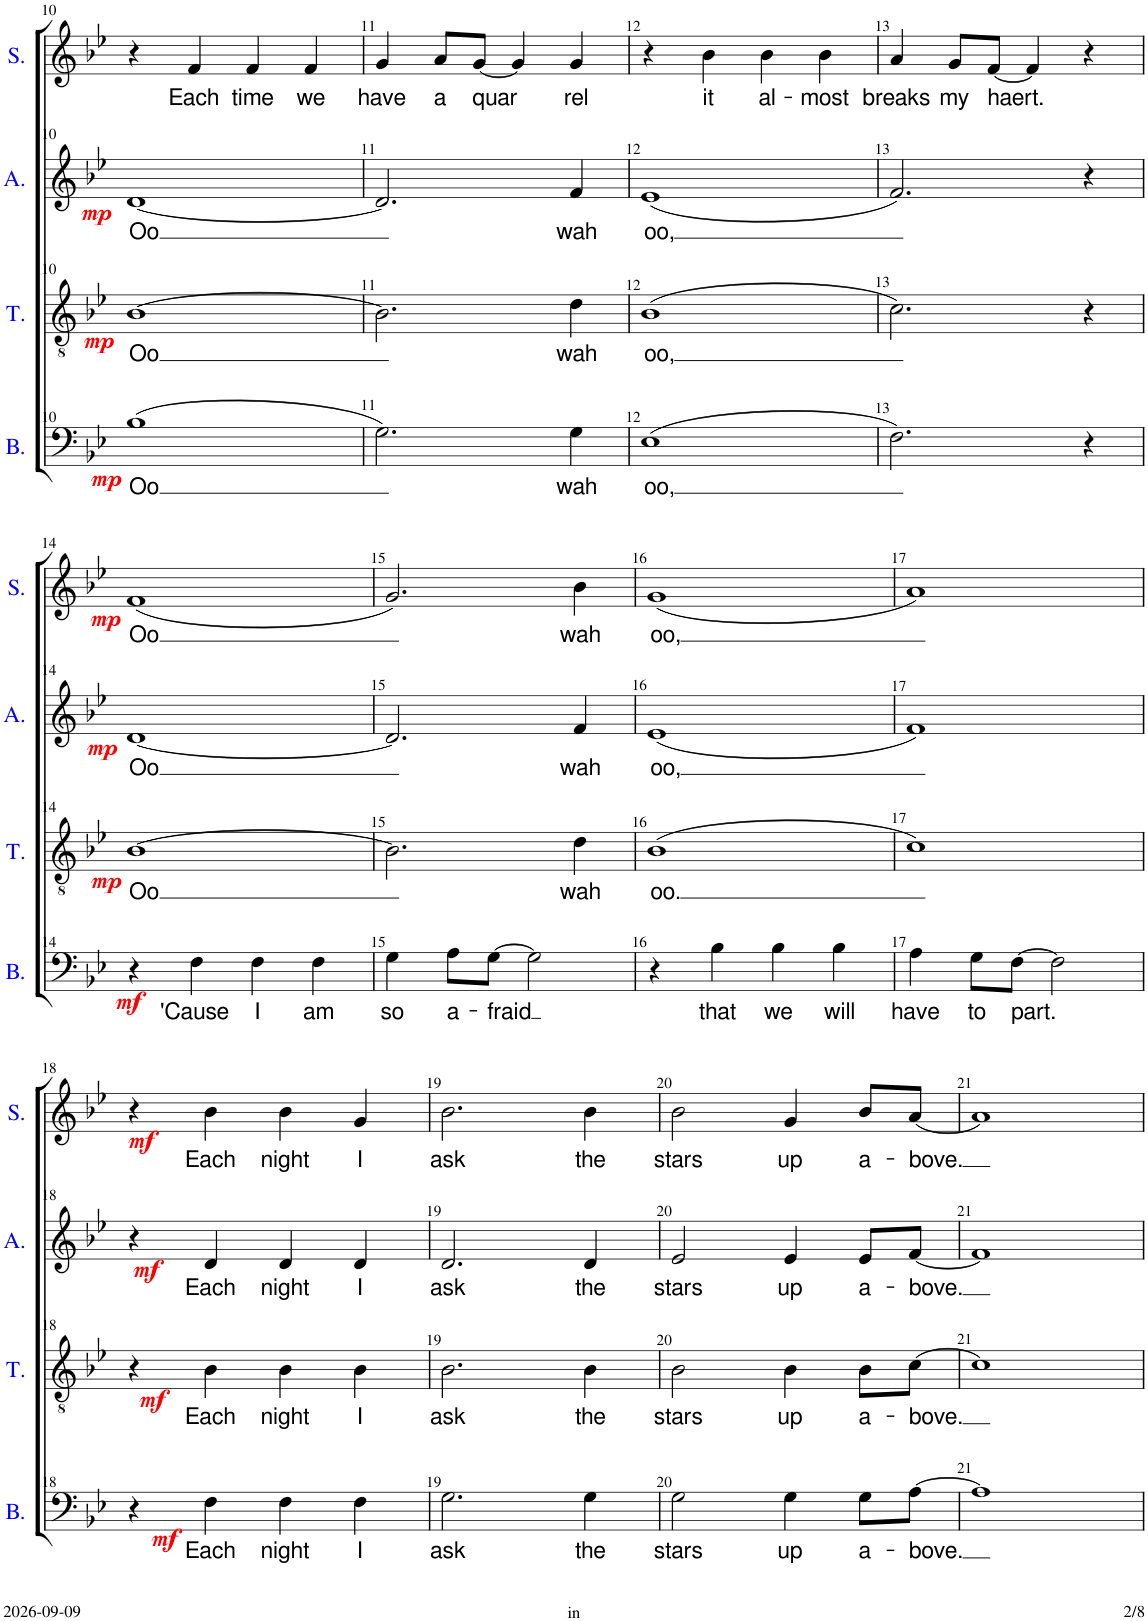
**kern	**text	**dynam	**kern	**text	**dynam	**kern	**text	**dynam	**kern	**text	**dynam
*part4	*part4	*part4	*part3	*part3	*part3	*part2	*part2	*part2	*part1	*part1	*part1
*staff4	*staff4	*staff4	*staff3	*staff3	*staff3	*staff2	*staff2	*staff2	*staff1	*staff1	*staff1
*I"Bass	*	*	*I"Tenor	*	*	*I"Alto	*	*	*I"Soprano	*	*
*I'B.	*	*	*I'T.	*	*	*I'A.	*	*	*I'S.	*	*
!!LO:PB:g=z
*clefF4	*	*	*clefGv2	*	*	*clefG2	*	*	*clefG2	*	*
*k[b-e-]	*	*	*k[b-e-]	*	*	*k[b-e-]	*	*	*k[b-e-]	*	*
*M2/2	*	*	*M2/2	*	*	*M2/2	*	*	*M2/2	*	*
*met(c|)	*	*	*met(c|)	*	*	*met(c|)	*	*	*met(c|)	*	*
=10	=10	=10	=10	=10	=10	=10	=10	=10	=10	=10	=10
!	!LO:LY:b	!LO:DY:b	!	!LO:LY:b	!LO:DY:b	!	!LO:LY:b	!LO:DY:b	!	!	!
(1B-	Oo	mp	[1B-	Oo	mp	[1d	Oo	mp	4r	.	.
!	!	!	!	!	!	!	!	!	!	!LO:LY:b	!
.	.	.	.	.	.	.	.	.	4f/	Each	.
!	!	!	!	!	!	!	!	!	!	!LO:LY:b	!
.	.	.	.	.	.	.	.	.	4f/	time	.
!	!	!	!	!	!	!	!	!	!	!LO:LY:b	!
.	.	.	.	.	.	.	.	.	4f/	we	.
=11	=11	=11	=11	=11	=11	=11	=11	=11	=11	=11	=11
!	!	!	!	!	!	!	!	!	!	!LO:LY:b	!
2.G\)	.	.	2.B-\]	.	.	2.d/]	.	.	4g/	have	.
!	!	!	!	!	!	!	!	!	!	!LO:LY:b	!
.	.	.	.	.	.	.	.	.	8a/L	a	.
!	!	!	!	!	!	!	!	!	!	!LO:LY:b	!
.	.	.	.	.	.	.	.	.	[8g/J	quar	.
.	.	.	.	.	.	.	.	.	4g/]	.	.
!	!LO:LY:b	!	!	!LO:LY:b	!	!	!LO:LY:b	!	!	!LO:LY:b	!
4G\	wah	.	4d\	wah	.	4f/	wah	.	4g/	rel	.
=12	=12	=12	=12	=12	=12	=12	=12	=12	=12	=12	=12
!	!LO:LY:b	!	!	!LO:LY:b	!	!	!LO:LY:b	!	!	!	!
(1E-	oo,	.	(1B-	oo,	.	(1e-	oo,	.	4r	.	.
!	!	!	!	!	!	!	!	!	!	!LO:LY:b	!
.	.	.	.	.	.	.	.	.	4b-\	it	.
!	!	!	!	!	!	!	!	!	!	!LO:LY:b	!
.	.	.	.	.	.	.	.	.	4b-\	al-	.
!	!	!	!	!	!	!	!	!	!	!LO:LY:b	!
.	.	.	.	.	.	.	.	.	4b-\	-most	.
=13	=13	=13	=13	=13	=13	=13	=13	=13	=13	=13	=13
!	!	!	!	!	!	!	!	!	!	!LO:LY:b	!
2.F\)	.	.	2.c\)	.	.	2.f/)	.	.	4a/	breaks	.
!	!	!	!	!	!	!	!	!	!	!LO:LY:b	!
.	.	.	.	.	.	.	.	.	8g/L	my	.
!	!	!	!	!	!	!	!	!	!	!LO:LY:b	!
.	.	.	.	.	.	.	.	.	[8f/J	haert.	.
.	.	.	.	.	.	.	.	.	4f/]	.	.
4r	.	.	4r	.	.	4r	.	.	4r	.	.
!!LO:LB:g=z
=14	=14	=14	=14	=14	=14	=14	=14	=14	=14	=14	=14
!	!	!	!	!LO:LY:b	!LO:DY:b	!	!LO:LY:b	!LO:DY:b	!	!LO:LY:b	!LO:DY:b
4r	.	.	[1B-	Oo	mp	[1d	Oo	mp	(1f	Oo	mp
!	!LO:LY:b	!LO:DY:b	!	!	!	!	!	!	!	!	!
4F\	'Cause	mf	.	.	.	.	.	.	.	.	.
!	!LO:LY:b	!	!	!	!	!	!	!	!	!	!
4F\	I	.	.	.	.	.	.	.	.	.	.
!	!LO:LY:b	!	!	!	!	!	!	!	!	!	!
4F\	am	.	.	.	.	.	.	.	.	.	.
=15	=15	=15	=15	=15	=15	=15	=15	=15	=15	=15	=15
!	!LO:LY:b	!	!	!	!	!	!	!	!	!	!
4G\	so	.	2.B-\]	.	.	2.d/]	.	.	2.g/)	.	.
!	!LO:LY:b	!	!	!	!	!	!	!	!	!	!
8A\L	a-	.	.	.	.	.	.	.	.	.	.
!	!LO:LY:b	!	!	!	!	!	!	!	!	!	!
[8G\J	-fraid	.	.	.	.	.	.	.	.	.	.
2G\]	.	.	.	.	.	.	.	.	.	.	.
!	!	!	!	!LO:LY:b	!	!	!LO:LY:b	!	!	!LO:LY:b	!
.	.	.	4d\	wah	.	4f/	wah	.	4b-\	wah	.
=16	=16	=16	=16	=16	=16	=16	=16	=16	=16	=16	=16
!	!	!	!	!LO:LY:b	!	!	!LO:LY:b	!	!	!LO:LY:b	!
4r	.	.	(1B-	oo.	.	(1e-	oo,	.	(1g	oo,	.
!	!LO:LY:b	!	!	!	!	!	!	!	!	!	!
4B-\	that	.	.	.	.	.	.	.	.	.	.
!	!LO:LY:b	!	!	!	!	!	!	!	!	!	!
4B-\	we	.	.	.	.	.	.	.	.	.	.
!	!LO:LY:b	!	!	!	!	!	!	!	!	!	!
4B-\	will	.	.	.	.	.	.	.	.	.	.
=17	=17	=17	=17	=17	=17	=17	=17	=17	=17	=17	=17
!	!LO:LY:b	!	!	!	!	!	!	!	!	!	!
4A\	have	.	1c)	.	.	1f)	.	.	1a)	.	.
!	!LO:LY:b	!	!	!	!	!	!	!	!	!	!
8G\L	to	.	.	.	.	.	.	.	.	.	.
!	!LO:LY:b	!	!	!	!	!	!	!	!	!	!
[8F\J	part.	.	.	.	.	.	.	.	.	.	.
2F\]	.	.	.	.	.	.	.	.	.	.	.
!!LO:LB:g=z
=18	=18	=18	=18	=18	=18	=18	=18	=18	=18	=18	=18
4r	.	.	4r	.	.	4r	.	.	4r	.	.
!	!LO:LY:b	!LO:DY:b	!	!LO:LY:b	!LO:DY:b	!	!LO:LY:b	!LO:DY:b	!	!LO:LY:b	!LO:DY:b
4F\	Each	mf	4B-\	Each	mf	4d/	Each	mf	4b-\	Each	mf
!	!LO:LY:b	!	!	!LO:LY:b	!	!	!LO:LY:b	!	!	!LO:LY:b	!
4F\	night	.	4B-\	night	.	4d/	night	.	4b-\	night	.
!	!LO:LY:b	!	!	!LO:LY:b	!	!	!LO:LY:b	!	!	!LO:LY:b	!
4F\	I	.	4B-\	I	.	4d/	I	.	4g/	I	.
=19	=19	=19	=19	=19	=19	=19	=19	=19	=19	=19	=19
!	!LO:LY:b	!	!	!LO:LY:b	!	!	!LO:LY:b	!	!	!LO:LY:b	!
2.G\	ask	.	2.B-\	ask	.	2.d/	ask	.	2.b-\	ask	.
!	!LO:LY:b	!	!	!LO:LY:b	!	!	!LO:LY:b	!	!	!LO:LY:b	!
4G\	the	.	4B-\	the	.	4d/	the	.	4b-\	the	.
=20	=20	=20	=20	=20	=20	=20	=20	=20	=20	=20	=20
!	!LO:LY:b	!	!	!LO:LY:b	!	!	!LO:LY:b	!	!	!LO:LY:b	!
2G\	stars	.	2B-\	stars	.	2e-/	stars	.	2b-\	stars	.
!	!LO:LY:b	!	!	!LO:LY:b	!	!	!LO:LY:b	!	!	!LO:LY:b	!
4G\	up	.	4B-\	up	.	4e-/	up	.	4g/	up	.
!	!LO:LY:b	!	!	!LO:LY:b	!	!	!LO:LY:b	!	!	!LO:LY:b	!
8G\L	a-	.	8B-\L	a-	.	8e-/L	a-	.	8b-/L	a-	.
!	!LO:LY:b	!	!	!LO:LY:b	!	!	!LO:LY:b	!	!	!LO:LY:b	!
[8A\J	-bove.	.	[8c\J	-bove.	.	[8f/J	-bove.	.	[8a/J	-bove.	.
=21	=21	=21	=21	=21	=21	=21	=21	=21	=21	=21	=21
1A]	.	.	1c]	.	.	1f]	.	.	1a]	.	.
=	=	=	=	=	=	=	=	=	=	=	=
*-	*-	*-	*-	*-	*-	*-	*-	*-	*-	*-	*-
